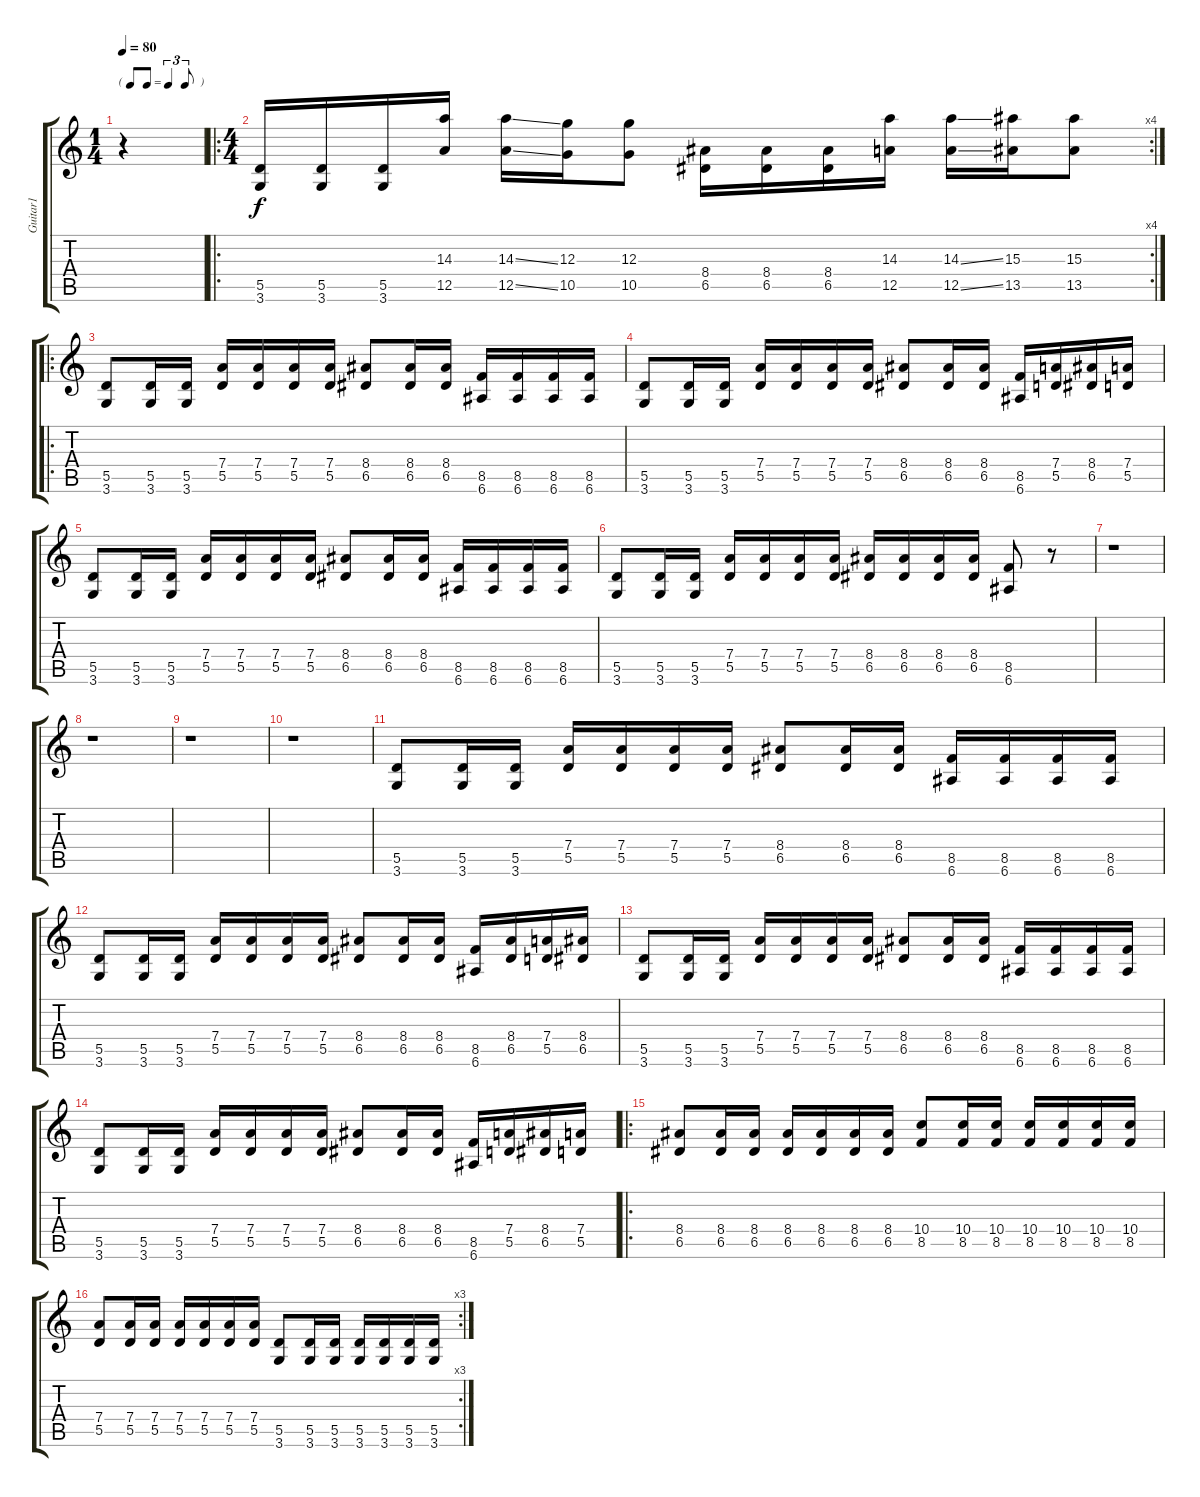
\track ("Guitar1" "Guitar1") {instrument distortionguitar}
\staff {score tabs}
\tuning (E4 B3 G3 D3 A2 E2) {hide}
\ts (1 4)
\tf triplet8th
\tempo 80
\clef g2
\ks c
r.4{dy f instrument distortionguitar} |
\ro
\rc 4
\ts (4 4)
(5.5 3.6).16 (5.5 3.6).16 (5.5 3.6).16 (14.3 12.5).16 (14.3{ss} 12.5{ss}).16 (12.3 10.5).16 (12.3 10.5).8 (8.4 6.5).16 (8.4 6.5).16 (8.4 6.5).16 (14.3 12.5).16 (14.3{ss} 12.5{ss}).16 (15.3 13.5).16 (15.3 13.5).8 |
\ro
(5.5 3.6).8 (5.5 3.6).16 (5.5 3.6).16 (7.4 5.5).16 (7.4 5.5).16 (7.4 5.5).16 (7.4 5.5).16 (8.4 6.5).8 (8.4 6.5).16 (8.4 6.5).16 (8.5 6.6).16 (8.5 6.6).16 (8.5 6.6).16 (8.5 6.6).16 |
(5.5 3.6).8 (5.5 3.6).16 (5.5 3.6).16 (7.4 5.5).16 (7.4 5.5).16 (7.4 5.5).16 (7.4 5.5).16 (8.4 6.5).8 (8.4 6.5).16 (8.4 6.5).16 (8.5 6.6).16 (7.4 5.5).16 (8.4 6.5).16 (7.4 5.5).16 |
(5.5 3.6).8 (5.5 3.6).16 (5.5 3.6).16 (7.4 5.5).16 (7.4 5.5).16 (7.4 5.5).16 (7.4 5.5).16 (8.4 6.5).8 (8.4 6.5).16 (8.4 6.5).16 (8.5 6.6).16 (8.5 6.6).16 (8.5 6.6).16 (8.5 6.6).16 |
(5.5 3.6).8 (5.5 3.6).16 (5.5 3.6).16 (7.4 5.5).16 (7.4 5.5).16 (7.4 5.5).16 (7.4 5.5).16 (8.4 6.5).16 (8.4 6.5).16 (8.4 6.5).16 (8.4 6.5).16 (8.5 6.6).8 r.8 |
r.1 |
r.1 |
r.1 |
r.1 |
(5.5 3.6).8 (5.5 3.6).16 (5.5 3.6).16 (7.4 5.5).16 (7.4 5.5).16 (7.4 5.5).16 (7.4 5.5).16 (8.4 6.5).8 (8.4 6.5).16 (8.4 6.5).16 (8.5 6.6).16 (8.5 6.6).16 (8.5 6.6).16 (8.5 6.6).16 |
(5.5 3.6).8 (5.5 3.6).16 (5.5 3.6).16 (7.4 5.5).16 (7.4 5.5).16 (7.4 5.5).16 (7.4 5.5).16 (8.4 6.5).8 (8.4 6.5).16 (8.4 6.5).16 (8.5 6.6).16 (8.4 6.5).16 (7.4 5.5).16 (8.4 6.5).16 |
(5.5 3.6).8 (5.5 3.6).16 (5.5 3.6).16 (7.4 5.5).16 (7.4 5.5).16 (7.4 5.5).16 (7.4 5.5).16 (8.4 6.5).8 (8.4 6.5).16 (8.4 6.5).16 (8.5 6.6).16 (8.5 6.6).16 (8.5 6.6).16 (8.5 6.6).16 |
(5.5 3.6).8 (5.5 3.6).16 (5.5 3.6).16 (7.4 5.5).16 (7.4 5.5).16 (7.4 5.5).16 (7.4 5.5).16 (8.4 6.5).8 (8.4 6.5).16 (8.4 6.5).16 (8.5 6.6).16 (7.4 5.5).16 (8.4 6.5).16 (7.4 5.5).16 |
\ro
(8.4 6.5).8 (8.4 6.5).16 (8.4 6.5).16 (8.4 6.5).16 (8.4 6.5).16 (8.4 6.5).16 (8.4 6.5).16 (10.4 8.5).8 (10.4 8.5).16 (10.4 8.5).16 (10.4 8.5).16 (10.4 8.5).16 (10.4 8.5).16 (10.4 8.5).16 |
\rc 3
(7.4 5.5).8 (7.4 5.5).16 (7.4 5.5).16 (7.4 5.5).16 (7.4 5.5).16 (7.4 5.5).16 (7.4 5.5).16 (5.5 3.6).8 (5.5 3.6).16 (5.5 3.6).16 (5.5 3.6).16 (5.5 3.6).16 (5.5 3.6).16 (5.5 3.6).16
